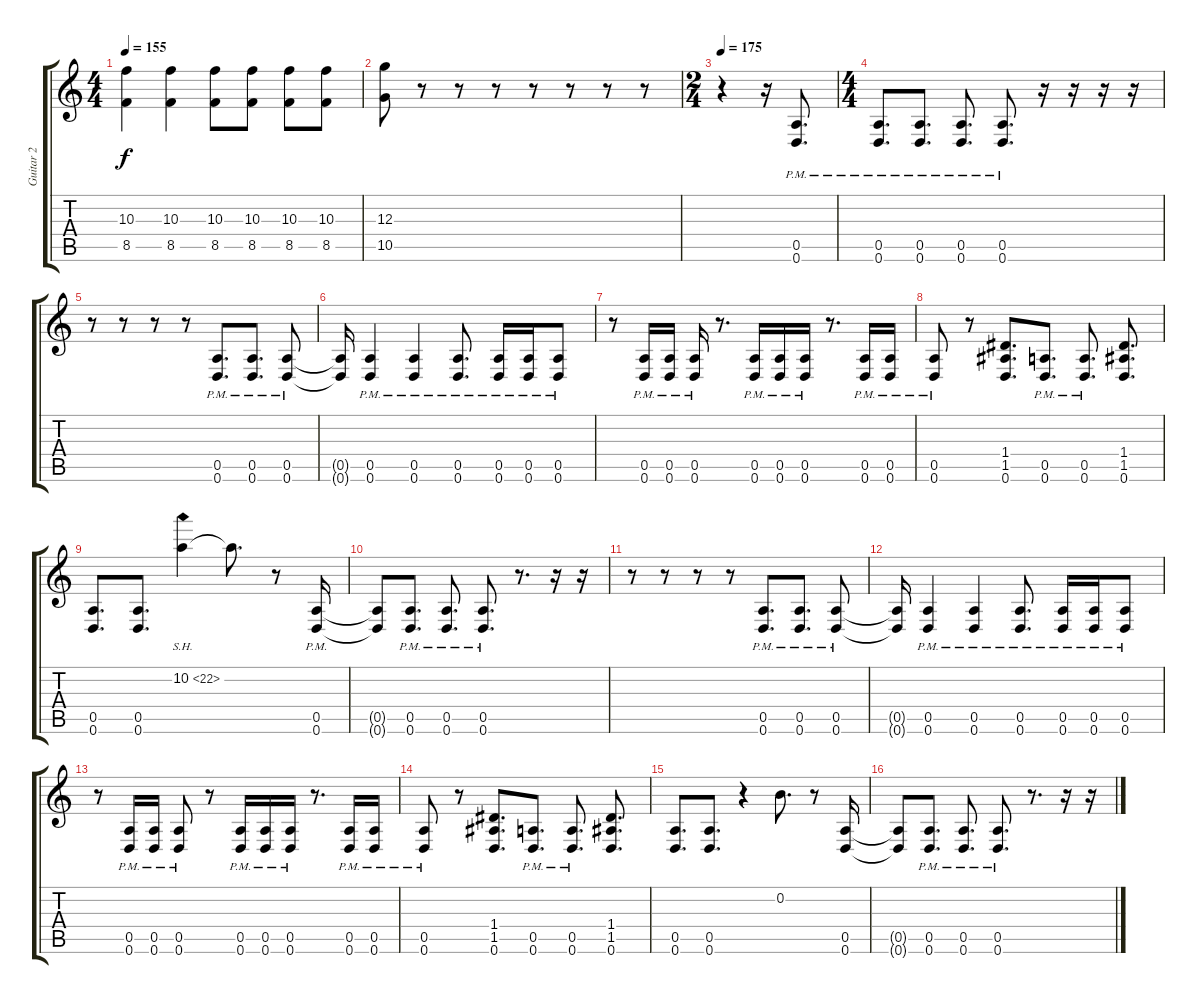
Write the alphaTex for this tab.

\track ("Guitar 2" "Guitar 2") {instrument distortionguitar}
\staff {score tabs}
\tuning (E4 B3 G3 D3 A2 D2) {hide}
\ts (4 4)
\tempo 155
\clef g2
\ks c
(10.3 8.5).4{dy f} (10.3 8.5).4 (10.3 8.5).8 (10.3 8.5).8 (10.3 8.5).8 (10.3 8.5).8 |
(12.3 10.5).8 r.8 r.8 r.8 r.8 r.8 r.8 r.8 |
\ts (2 4)
\tempo 175
r.4 r.16 (0.5{pm} 0.6{pm}).8{d} |
\ts (4 4)
(0.5{pm} 0.6{pm}).8{d} (0.5{pm} 0.6{pm}).8{d} (0.5{pm} 0.6{pm}).8{d} (0.5{pm} 0.6{pm}).8{d} r.16 r.16 r.16 r.16 |
r.8 r.8 r.8 r.8 (0.5{pm} 0.6{pm}).8{d} (0.5{pm} 0.6{pm}).8{d} (0.5{pm} 0.6{pm}).8 |
(0.5{t} 0.6{t}).16 (0.5{pm} 0.6{pm}).4 (0.5{pm} 0.6{pm}).4 (0.5{pm} 0.6{pm}).8{d} (0.5{pm} 0.6{pm}).16 (0.5{pm} 0.6{pm}).16 (0.5{pm} 0.6{pm}).8 |
r.8 (0.5{pm} 0.6{pm}).16 (0.5{pm} 0.6{pm}).16 (0.5{pm} 0.6{pm}).16 r.8{d} (0.5{pm} 0.6{pm}).16 (0.5{pm} 0.6{pm}).16 (0.5{pm} 0.6{pm}).16 r.8{d} (0.5{pm} 0.6{pm}).16 (0.5{pm} 0.6{pm}).16 |
(0.5{pm} 0.6{pm}).8 r.8 (1.4 1.5 0.6).8{d} (0.5{pm} 0.6{pm}).8{d} (0.5{pm} 0.6{pm}).8{d} (1.4 1.5 0.6).8{d} |
(0.5 0.6).8{d} (0.5 0.6).8{d} 10.2{sh 12}.4 10.2{t}.8{d} r.8 (0.5{pm} 0.6{pm}).16 |
(0.5{t} 0.6{t}).8 (0.5{pm} 0.6{pm}).8{d} (0.5{pm} 0.6{pm}).8{d} (0.5{pm} 0.6{pm}).8{d} r.8{d} r.16 r.16 |
r.8 r.8 r.8 r.8 (0.5{pm} 0.6{pm}).8{d} (0.5{pm} 0.6{pm}).8{d} (0.5{pm} 0.6{pm}).8 |
(0.5{t} 0.6{t}).16 (0.5{pm} 0.6{pm}).4 (0.5{pm} 0.6{pm}).4 (0.5{pm} 0.6{pm}).8{d} (0.5{pm} 0.6{pm}).16 (0.5{pm} 0.6{pm}).16 (0.5{pm} 0.6{pm}).8 |
r.8 (0.5{pm} 0.6{pm}).16 (0.5{pm} 0.6{pm}).16 (0.5{pm} 0.6{pm}).8 r.8 (0.5{pm} 0.6{pm}).16 (0.5{pm} 0.6{pm}).16 (0.5{pm} 0.6{pm}).16 r.8{d} (0.5{pm} 0.6{pm}).16 (0.5{pm} 0.6{pm}).16 |
(0.5{pm} 0.6{pm}).8 r.8 (1.4 1.5 0.6).8{d} (0.5{pm} 0.6{pm}).8{d} (0.5{pm} 0.6{pm}).8{d} (1.4 1.5 0.6).8{d} |
(0.5 0.6).8{d} (0.5 0.6).8{d} r.4 0.2.8{d} r.8 (0.5 0.6).16 |
(0.5{t} 0.6{t}).8 (0.5{pm} 0.6{pm}).8{d} (0.5{pm} 0.6{pm}).8{d} (0.5{pm} 0.6{pm}).8{d} r.8{d} r.16 r.16
